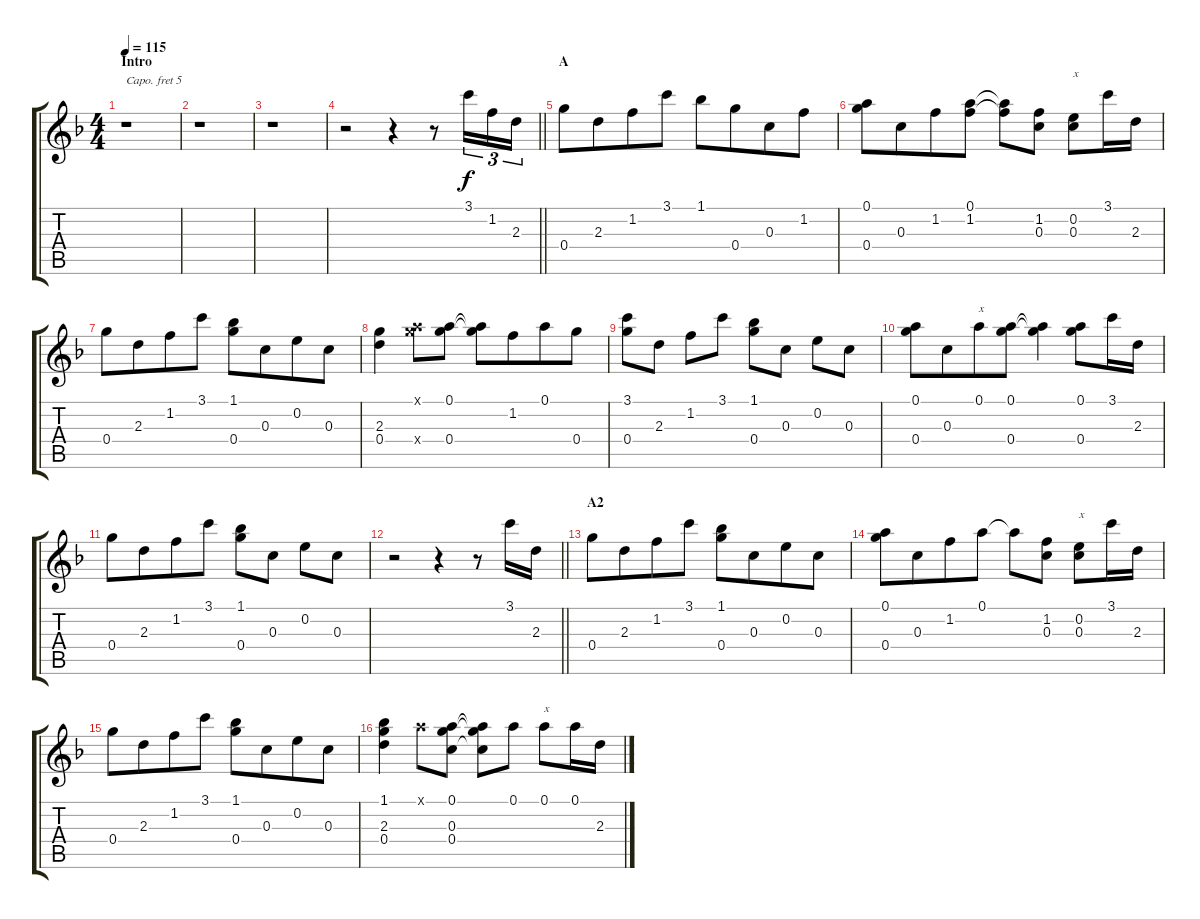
\track "" {instrument acousticguitarnylon}
\staff {score tabs}
\capo 5
\tuning (E4 B3 G3 D4 A2 E2) {hide}
\ts (4 4)
\section ("" "Intro")
\tempo 115
\clef g2
\ks f
r.1{txt "" dy f instrument acousticguitarnylon} |
r.1 |
r.1 |
\barLineRight lightlight
r.2 r.4 r.8 3.1.16{tu (3 2)} 1.2.16{tu (3 2)} 2.3.16{tu (3 2)} |
\section ("" "A")
0.4.8 2.3.8{beam merge} 1.2.8 3.1.8 1.1.8 0.4.8{beam merge} 0.3.8 1.2.8 |
(0.1 0.4).8 0.3.8{beam merge} 1.2.8 (0.1 1.2).8 (0.1{t} 1.2{t}).8 (1.2 0.3).8 (0.2 0.3).8{txt "x"} 3.1.16 2.3.16 |
0.4.8 2.3.8{beam merge} 1.2.8 3.1.8 (1.1 0.4).8 0.3.8{beam merge} 0.2.8 0.3.8 |
(2.3 0.4).4 (0.1{x} 0.4{x}).8 (0.1 0.4).8 (0.1{t} 0.4{t}).8 1.2.8{beam merge} 0.1.8 0.4.8 |
(3.1 0.4).8 2.3.8 1.2.8 3.1.8 (1.1 0.4).8 0.3.8 0.2.8 0.3.8 |
(0.1 0.4).8 0.3.8{beam merge} 0.1.8{txt "x"} (0.1 0.4).8 (0.1{t} 0.4{t}).4 (0.1 0.4).8 3.1.16 2.3.16 |
0.4.8 2.3.8{beam merge} 1.2.8 3.1.8 (1.1 0.4).8 0.3.8 0.2.8 0.3.8 |
\barLineRight lightlight
r.2 r.4 r.8 3.1.16 2.3.16 |
\section ("" "A2")
0.4.8 2.3.8{beam merge} 1.2.8 3.1.8 (1.1 0.4).8 0.3.8{beam merge} 0.2.8 0.3.8 |
(0.1 0.4).8 0.3.8{beam merge} 1.2.8 0.1.8 0.1{t}.8 (1.2 0.3).8 (0.2 0.3).8{txt "x"} 3.1.16 2.3.16 |
0.4.8 2.3.8{beam merge} 1.2.8 3.1.8 (1.1 0.4).8 0.3.8{beam merge} 0.2.8 0.3.8 |
(1.1 2.3 0.4).4 0.1{x}.8 (0.1 0.3 0.4).8 (0.1{t} 0.3{t} 0.4{t}).8 0.1.8{beam split} 0.1.8{txt "x"} 0.1.16 2.3.16
